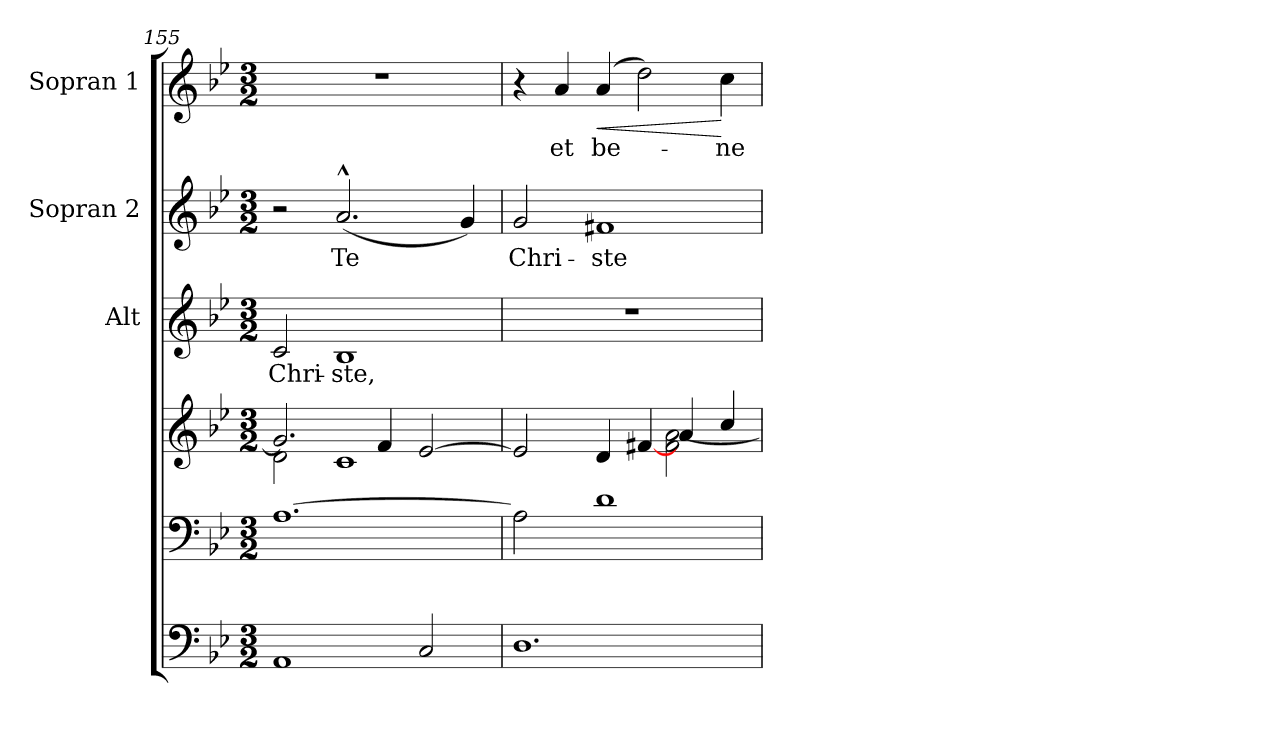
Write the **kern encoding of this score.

**kern	**kern	**kern	**kern	**text	**kern	**text	**kern	**text	**dynam
*part5	*part4	*part4	*part3	*part3	*part2	*part2	*part1	*part1	*part1
*staff6	*staff5	*staff4	*staff3	*staff3	*staff2	*staff2	*staff1	*staff1	*staff1
*	*	*	*I"Alt	*	*I"Sopran 2	*	*I"Sopran 1	*	*
*	*	*	*I'A.	*	*I'S. 2	*	*I'S. 1	*	*
*clefF4	*clefF4	*clefG2	*clefG2	*	*clefG2	*	*clefG2	*	*
*k[b-e-]	*k[b-e-]	*k[b-e-]	*k[b-e-]	*	*k[b-e-]	*	*k[b-e-]	*	*
*B-:	*B-:	*B-:	*B-:	*	*B-:	*	*B-:	*	*
*M3/2	*M3/2	*M3/2	*M3/2	*	*M3/2	*	*M3/2	*	*
=155	=155	=155	=155	=155	=155	=155	=155	=155	=155
*	*	*^	*	*	*	*	*	*	*
!	!	!	!	!	!LO:LY:b	!	!	!	!	!
1AA	[1.A	2.g/]	2d\	2c/	Chri-	2r	.	1.r	.	.
!	!	!	!	!	!LO:LY:b	!	!LO:LY:b	!	!	!
.	.	.	1c	1B-	-ste,	(<2.a^^>/	Te	.	.	.
.	.	4f/	.	.	.	.	.	.	.	.
2C/	.	[>2e-/	.	.	.	.	.	.	.	.
.	.	.	.	.	.	4g/)	.	.	.	.
=156	=156	=156	=156	=156	=156	=156	=156	=156	=156	=156
!	!	!	!	!	!	!	!LO:LY:b	!	!	!
1.D	2A\]	2e-/]	1ryy	1.r	.	2g/	Chri-	4r	.	.
!	!	!	!	!	!	!	!	!	!LO:LY:b	!
.	.	.	.	.	.	.	.	4a/	et	.
!	!	!	!	!	!	!	!LO:LY:b	!	!LO:LY:b	!LO:HP:b
.	1d	4d/	.	.	.	1f#X	-ste	(4a/	be-	<
.	.	[<4f#X/	.	.	.	.	.	2dd\)	.	.
.	.	4a/	2f#\ [<2a\	.	.	.	.	.	.	.
!	!	!	!	!	!	!	!	!	!LO:LY:b	!
.	.	4cc/	.	.	.	.	.	4cc\	-ne-	[
*	*	*v	*v	*	*	*	*	*	*	*
=	=	=	=	=	=	=	=	=	=
*-	*-	*-	*-	*-	*-	*-	*-	*-	*-
